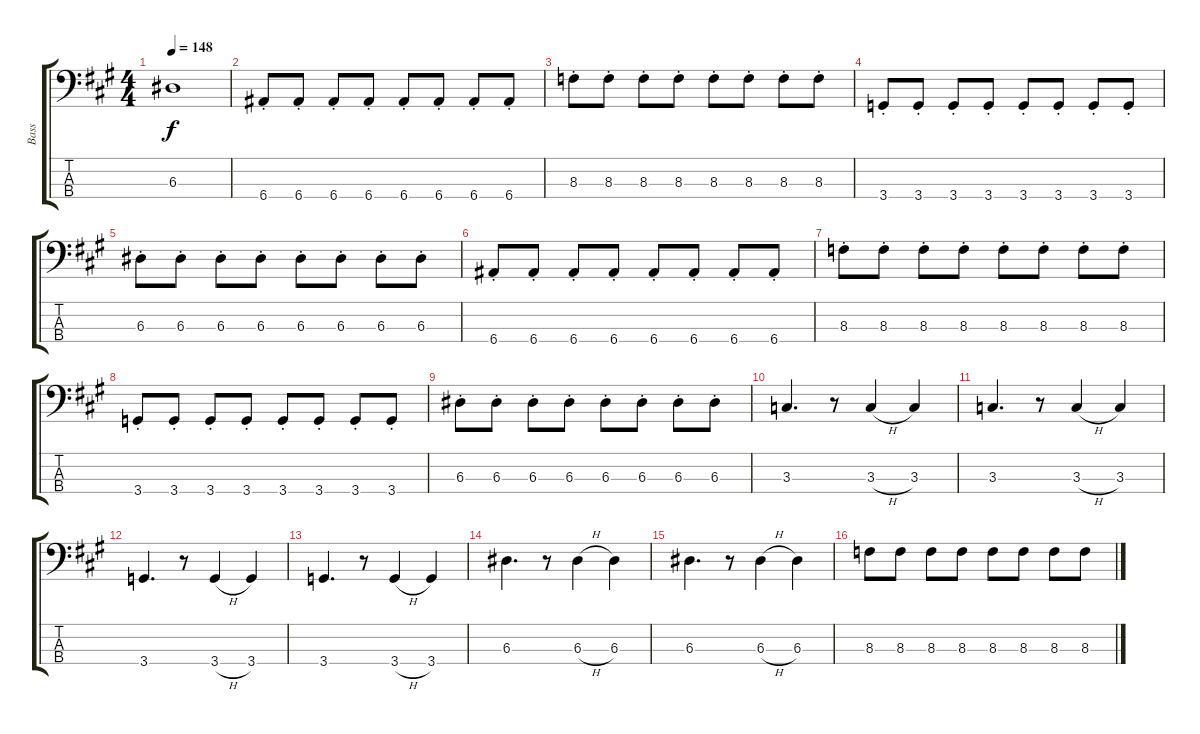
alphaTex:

\track ("Bass" "Bass") {instrument electricbassfinger}
\staff {score tabs}
\tuning (G2 D2 A1 E1) {hide}
\ts (4 4)
\tempo 148
\clef f4
\ks a
6.3{t}.1{dy f} |
6.4{st}.8 6.4{st}.8 6.4{st}.8 6.4{st}.8 6.4{st}.8 6.4{st}.8 6.4{st}.8 6.4{st}.8 |
8.3{st}.8 8.3{st}.8 8.3{st}.8 8.3{st}.8 8.3{st}.8 8.3{st}.8 8.3{st}.8 8.3{st}.8 |
3.4{st}.8 3.4{st}.8 3.4{st}.8 3.4{st}.8 3.4{st}.8 3.4{st}.8 3.4{st}.8 3.4{st}.8 |
6.3{st}.8 6.3{st}.8 6.3{st}.8 6.3{st}.8 6.3{st}.8 6.3{st}.8 6.3{st}.8 6.3{st}.8 |
6.4{st}.8 6.4{st}.8 6.4{st}.8 6.4{st}.8 6.4{st}.8 6.4{st}.8 6.4{st}.8 6.4{st}.8 |
8.3{st}.8 8.3{st}.8 8.3{st}.8 8.3{st}.8 8.3{st}.8 8.3{st}.8 8.3{st}.8 8.3{st}.8 |
3.4{st}.8 3.4{st}.8 3.4{st}.8 3.4{st}.8 3.4{st}.8 3.4{st}.8 3.4{st}.8 3.4{st}.8 |
6.3{st}.8 6.3{st}.8 6.3{st}.8 6.3{st}.8 6.3{st}.8 6.3{st}.8 6.3{st}.8 6.3{st}.8 |
3.3.4{d} r.8 3.3{h}.4 3.3.4 |
3.3.4{d} r.8 3.3{h}.4 3.3.4 |
3.4.4{d} r.8 3.4{h}.4 3.4.4 |
3.4.4{d} r.8 3.4{h}.4 3.4.4 |
6.3.4{d} r.8 6.3{h}.4 6.3.4 |
6.3.4{d} r.8 6.3{h}.4 6.3.4 |
8.3.8 8.3.8 8.3.8 8.3.8 8.3.8 8.3.8 8.3.8 8.3.8
